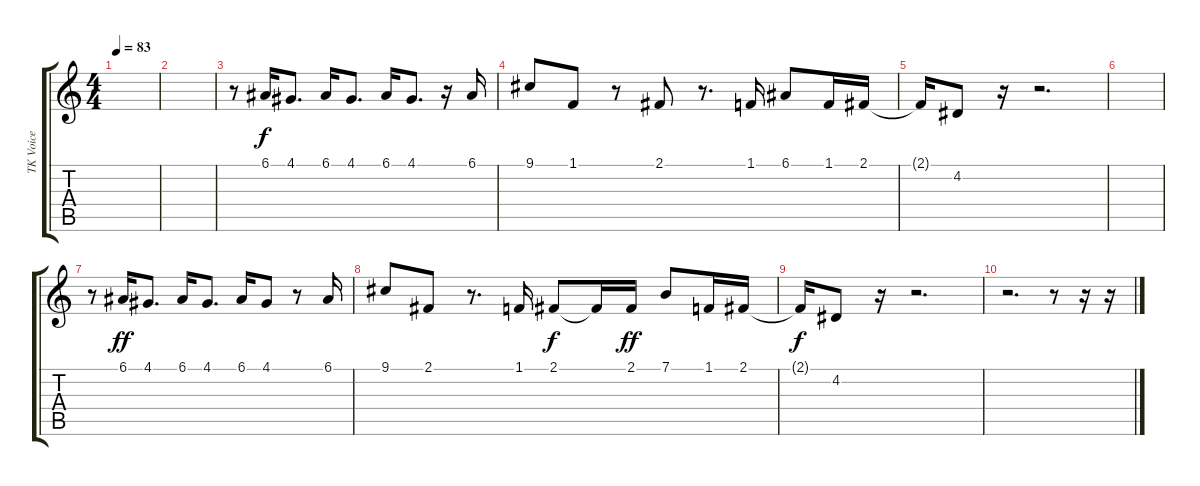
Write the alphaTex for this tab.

\track ("TK Voice" "TK Voice") {instrument synthvoice}
\staff {score tabs}
\tuning (E4 B3 G3 D3 A2 E2) {hide}
\ts (4 4)
\tempo 83
\clef g2
\ks c
|
|
r.8 6.1.16 4.1.8{d} 6.1.16 4.1.8{d} 6.1.16 4.1.8{d} r.16 6.1.16 |
9.1.8 1.1.8 r.8 2.1.8 r.8{d} 1.1.16 6.1.8 1.1.16 2.1.16 |
2.1{t}.16{dy f} 4.2.8 r.16 r.2{d} |
|
r.8 6.1.16{dy ff} 4.1.8{d} 6.1.16 4.1.8{d} 6.1.16 4.1.8 r.8 6.1.16 |
9.1.8 2.1.8 r.8{d} 1.1.16 2.1.8{dy f} 2.1{t}.16 2.1.16{dy ff} 7.1.8 1.1.16 2.1.16 |
2.1{t}.16{dy f} 4.2.8 r.16 r.2{d} |
r.2{d} r.8 r.16 r.16
